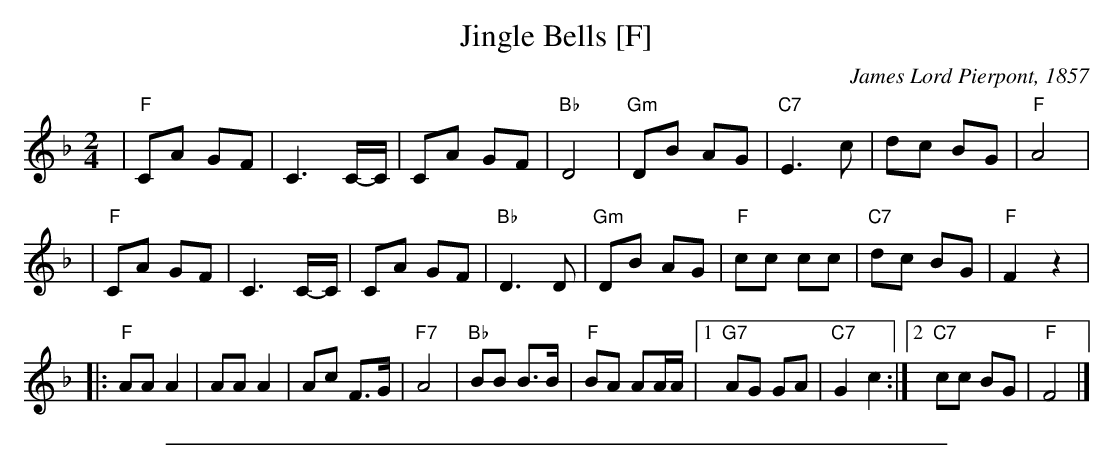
X:1
T: Jingle Bells [F]
C:James Lord Pierpont, 1857
M: 2/4
L: 1/8
K: F
| "F"CA GF \
| C3 C/-C/ \
| CA GF \
| "Bb"D4 \
| "Gm"DB AG \
| "C7"E3 c \
| dc BG \
| "F"A4 |
| "F"CA GF \
| C3 C/-C/ \
| CA GF \
| "Bb"D3 D \
| "Gm"DB AG \
| "F"cc cc \
| "C7"dc BG \
| "F"F2 z2 |
|: "F"AA A2 \
| AA A2 \
| Ac F>G \
| "F7"A4 \
| "Bb"BB B>B \
| "F"BA AA/A/ \
|1 "G7"AG GA \
| "C7"G2 c2 \
:|2 "C7"cc BG \
| "F"F4 |]
